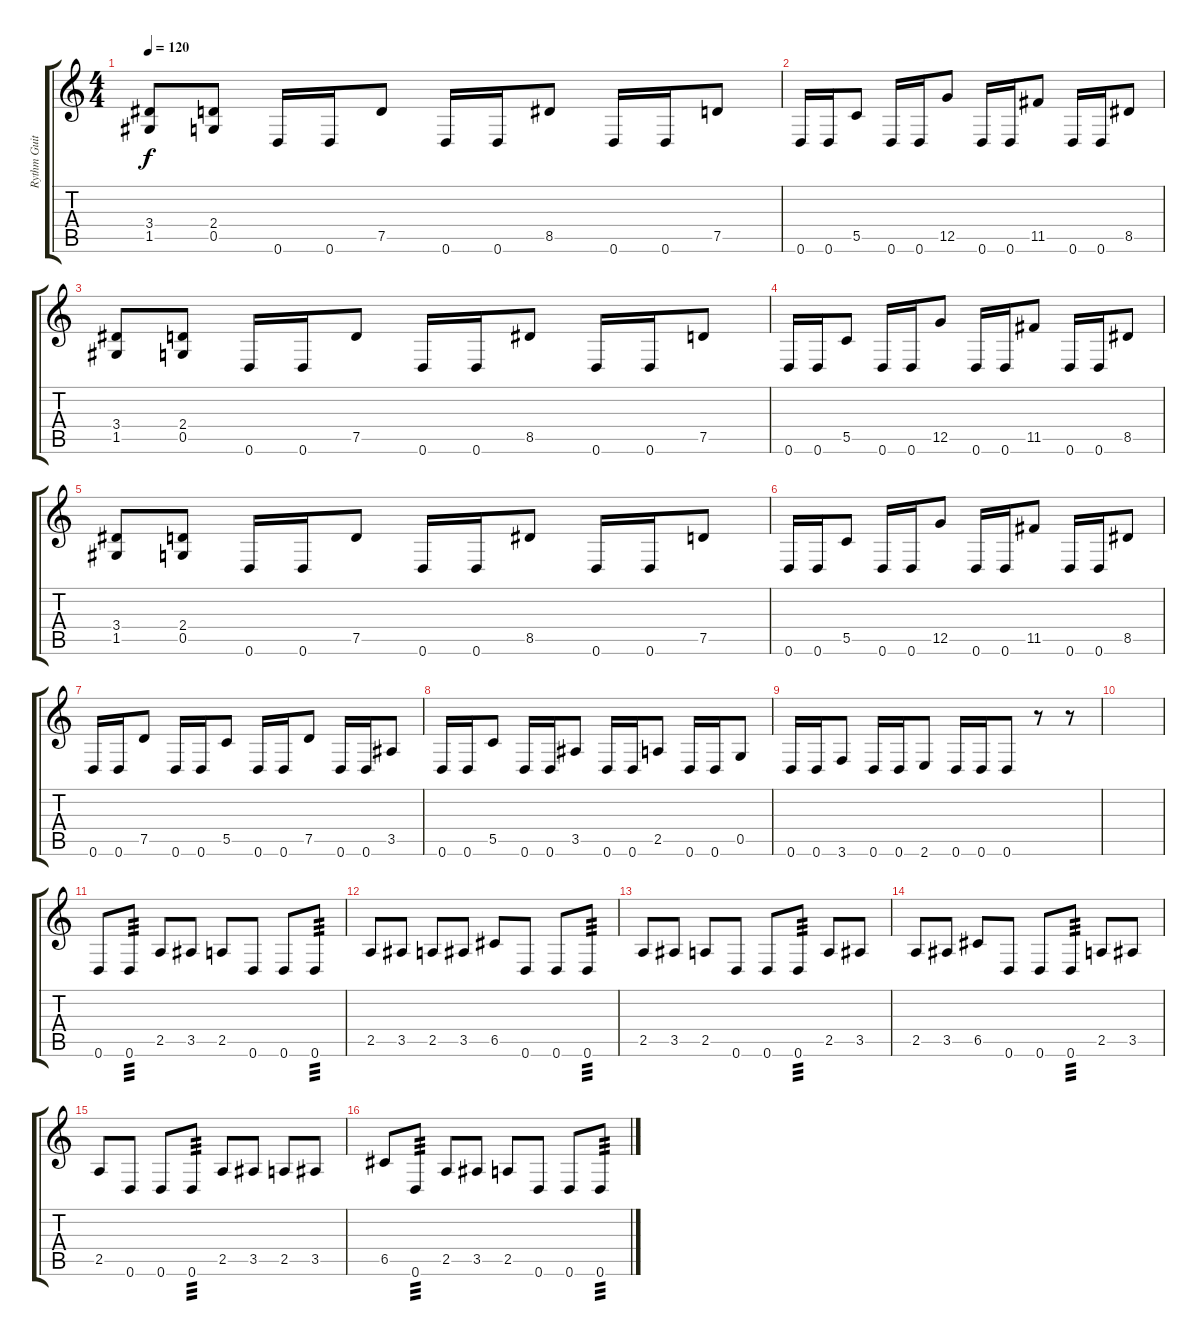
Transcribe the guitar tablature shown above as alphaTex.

\track ("Rythm Guitar" "Rythm Guit") {instrument distortionguitar}
\staff {score tabs}
\tuning (D4 A3 F3 C3 G2 D2) {hide}
\ts (4 4)
\tempo 120
\clef g2
\ks c
(3.4 1.5).8{dy f} (2.4 0.5).8 0.6.16 0.6.16 7.5.8 0.6.16 0.6.16 8.5.8 0.6.16 0.6.16 7.5.8 |
0.6.16 0.6.16 5.5.8 0.6.16 0.6.16 12.5.8 0.6.16 0.6.16 11.5.8 0.6.16 0.6.16 8.5.8 |
(3.4 1.5).8 (2.4 0.5).8 0.6.16 0.6.16 7.5.8 0.6.16 0.6.16 8.5.8 0.6.16 0.6.16 7.5.8 |
0.6.16 0.6.16 5.5.8 0.6.16 0.6.16 12.5.8 0.6.16 0.6.16 11.5.8 0.6.16 0.6.16 8.5.8 |
(3.4 1.5).8 (2.4 0.5).8 0.6.16 0.6.16 7.5.8 0.6.16 0.6.16 8.5.8 0.6.16 0.6.16 7.5.8 |
0.6.16 0.6.16 5.5.8 0.6.16 0.6.16 12.5.8 0.6.16 0.6.16 11.5.8 0.6.16 0.6.16 8.5.8 |
0.6.16 0.6.16 7.5.8 0.6.16 0.6.16 5.5.8 0.6.16 0.6.16 7.5.8 0.6.16 0.6.16 3.5.8 |
0.6.16 0.6.16 5.5.8 0.6.16 0.6.16 3.5.8 0.6.16 0.6.16 2.5.8 0.6.16 0.6.16 0.5.8 |
0.6.16 0.6.16 3.6.8 0.6.16 0.6.16 2.6.8 0.6.16 0.6.16 0.6.8 r.8 r.8 |
|
0.6.8 0.6.8{tp 3} 2.5.8 3.5.8 2.5.8 0.6.8 0.6.8 0.6.8{tp 3} |
2.5.8 3.5.8 2.5.8 3.5.8 6.5.8 0.6.8 0.6.8 0.6.8{tp 3} |
2.5.8 3.5.8 2.5.8 0.6.8 0.6.8 0.6.8{tp 3} 2.5.8 3.5.8 |
2.5.8 3.5.8 6.5.8 0.6.8 0.6.8 0.6.8{tp 3} 2.5.8 3.5.8 |
2.5.8 0.6.8 0.6.8 0.6.8{tp 3} 2.5.8 3.5.8 2.5.8 3.5.8 |
6.5.8 0.6.8{tp 3} 2.5.8 3.5.8 2.5.8 0.6.8 0.6.8 0.6.8{tp 3}
